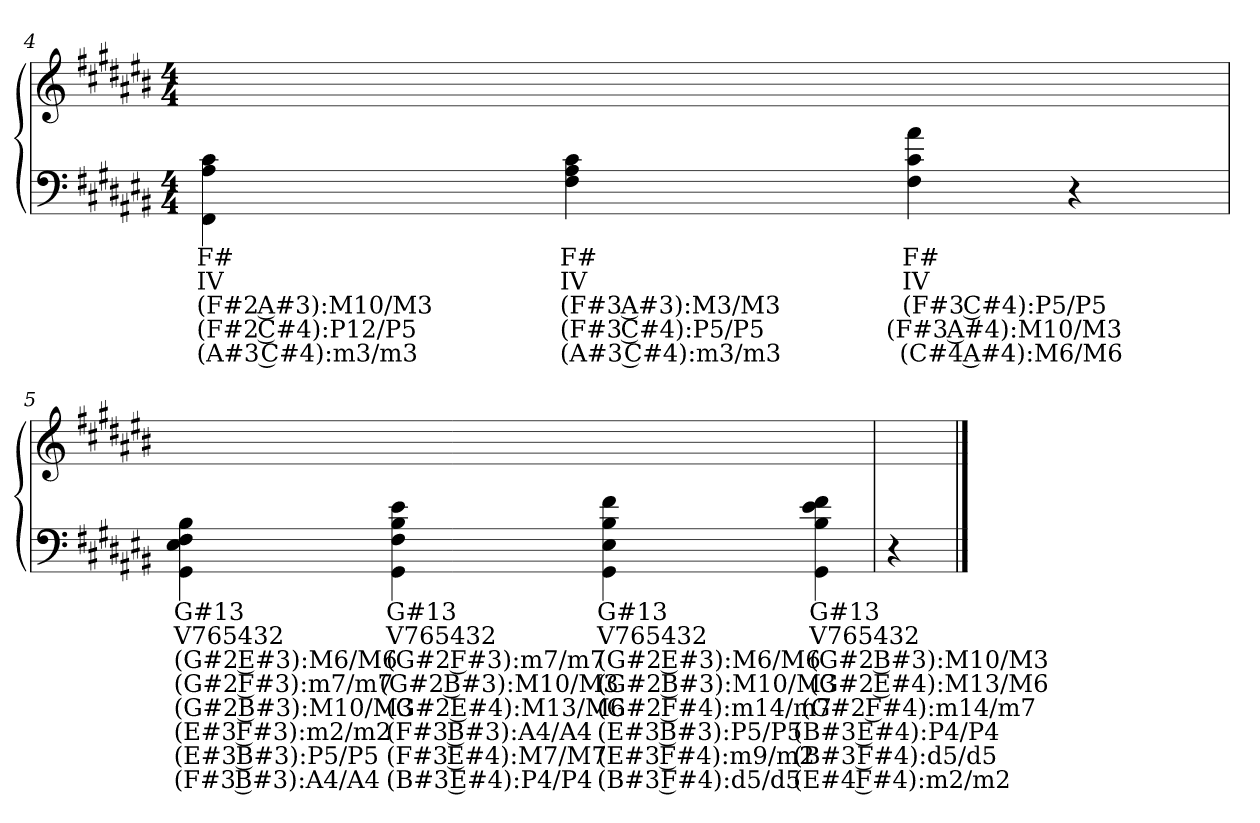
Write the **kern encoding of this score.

**kern	**text	**text	**text	**text	**text	**text	**text	**text	**kern
*part2	*part2	*part2	*part2	*part2	*part2	*part2	*part2	*part2	*part1
*staff2	*staff2	*staff2	*staff2	*staff2	*staff2	*staff2	*staff2	*staff2	*staff1
*clefF4	*	*	*	*	*	*	*	*	*clefG2
*k[f#c#g#d#a#e#b#]	*	*	*	*	*	*	*	*	*k[f#c#g#d#a#e#b#]
*C#:	*	*	*	*	*	*	*	*	*C#:
*M4/4	*	*	*	*	*	*	*	*	*M4/4
=4	=4	=4	=4	=4	=4	=4	=4	=4	=4
4FF# 4A# 4c#	F#	IV	(F#2 A#3):M10/M3	(F#2 C#4):P12/P5	(A#3 C#4):m3/m3	.	.	.	1ryy
4F# 4A# 4c#	F#	IV	(F#3 A#3):M3/M3	(F#3 C#4):P5/P5	(A#3 C#4):m3/m3	.	.	.	.
4F# 4c# 4a#	F#	IV	(F#3 C#4):P5/P5	(F#3 A#4):M10/M3	(C#4 A#4):M6/M6	.	.	.	.
4r	.	.	.	.	.	.	.	.	.
=5	=5	=5	=5	=5	=5	=5	=5	=5	=5
4GG# 4E# 4F# 4B#	G#13	V765432	(G#2 E#3):M6/M6	(G#2 F#3):m7/m7	(G#2 B#3):M10/M3	(E#3 F#3):m2/m2	(E#3 B#3):P5/P5	(F#3 B#3):A4/A4	1ryy
4GG# 4F# 4B# 4e#	G#13	V765432	(G#2 F#3):m7/m7	(G#2 B#3):M10/M3	(G#2 E#4):M13/M6	(F#3 B#3):A4/A4	(F#3 E#4):M7/M7	(B#3 E#4):P4/P4	.
4GG# 4E# 4B# 4f#	G#13	V765432	(G#2 E#3):M6/M6	(G#2 B#3):M10/M3	(G#2 F#4):m14/m7	(E#3 B#3):P5/P5	(E#3 F#4):m9/m2	(B#3 F#4):d5/d5	.
4GG# 4B# 4e# 4f#	G#13	V765432	(G#2 B#3):M10/M3	(G#2 E#4):M13/M6	(G#2 F#4):m14/m7	(B#3 E#4):P4/P4	(B#3 F#4):d5/d5	(E#4 F#4):m2/m2	.
=6	=6	=6	=6	=6	=6	=6	=6	=6	=6
4r	.	.	.	.	.	.	.	.	4ryy
==	==	==	==	==	==	==	==	==	==
*-	*-	*-	*-	*-	*-	*-	*-	*-	*-
